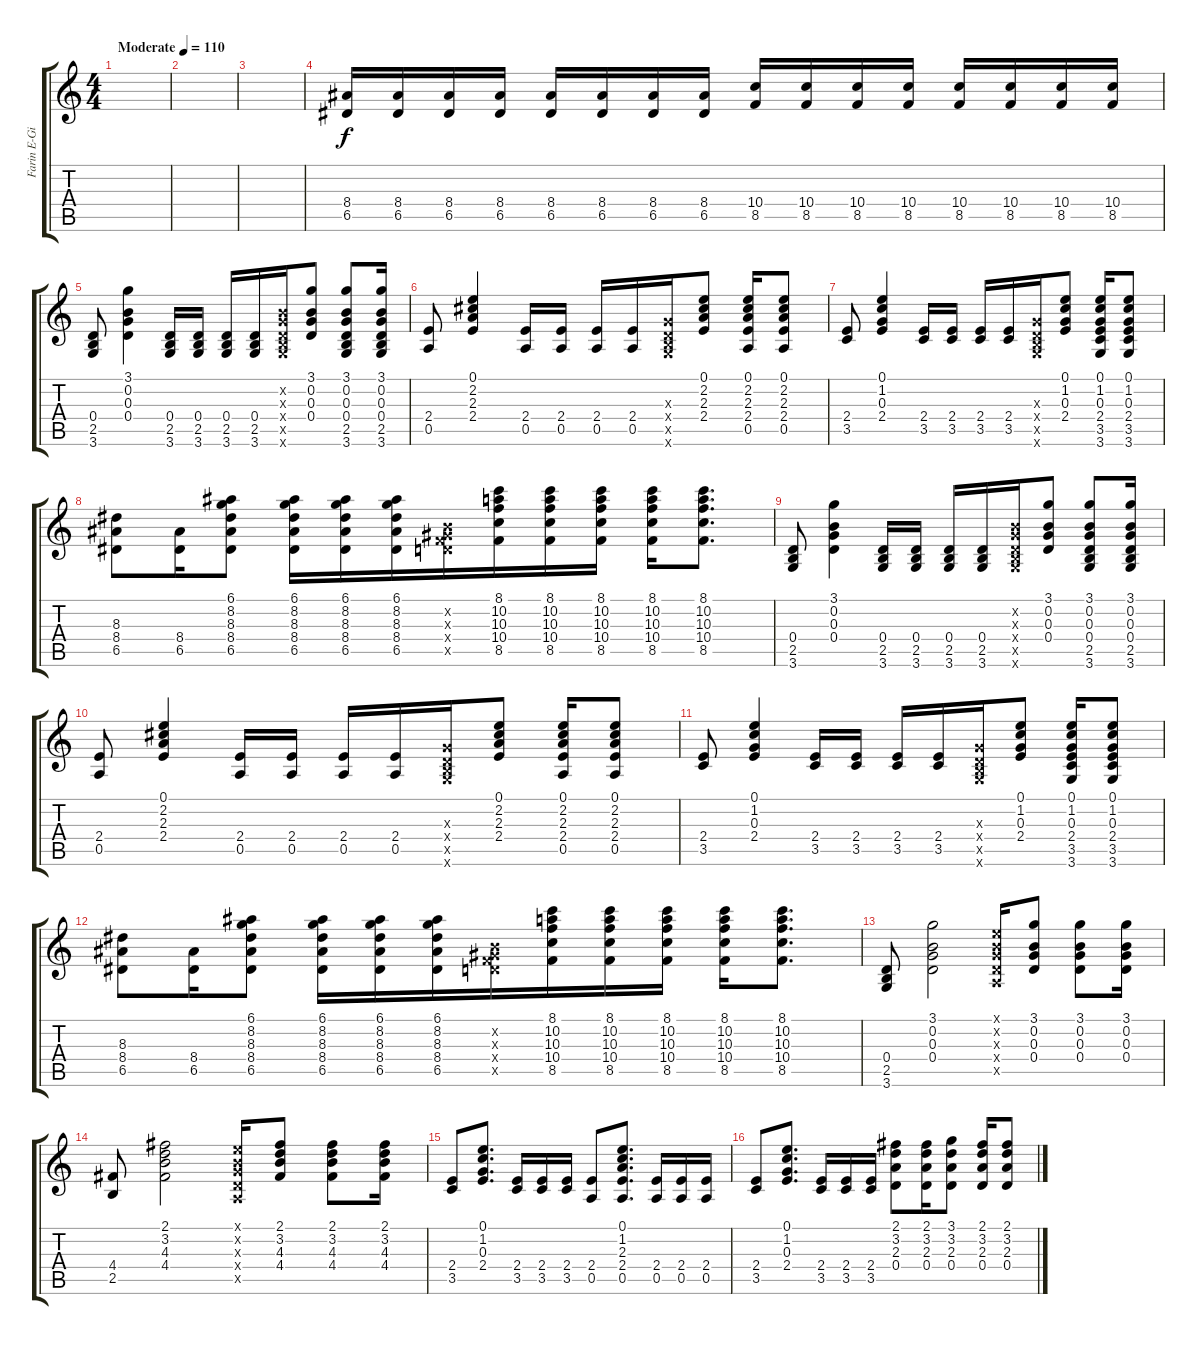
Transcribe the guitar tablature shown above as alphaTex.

\track ("Farin E-Gitarre" "Farin E-Gi") {instrument overdrivenguitar}
\staff {score tabs}
\tuning (E4 B3 G3 D3 A2 E2) {hide}
\ts (4 4)
\tempo (110 "Moderate")
\clef g2
\ks c
|
|
|
(8.4 6.5).16{volume 11} (8.4 6.5).16 (8.4 6.5).16 (8.4 6.5).16 (8.4 6.5).16 (8.4 6.5).16 (8.4 6.5).16 (8.4 6.5).16 (10.4 8.5).16 (10.4 8.5).16 (10.4 8.5).16 (10.4 8.5).16 (10.4 8.5).16 (10.4 8.5).16 (10.4 8.5).16 (10.4 8.5).16 |
(0.4 2.5 3.6).8 (3.1 0.2 0.3 0.4).4 (0.4 2.5 3.6).16 (0.4 2.5 3.6).16 (0.4 2.5 3.6).16 (0.4 2.5 3.6).16 (0.2{x} 0.3{x} 0.4{x} 2.5{x} 3.6{x}).16 (3.1 0.2 0.3 0.4).8 (3.1 0.2 0.3 0.4 2.5 3.6).8 (3.1 0.2 0.3 0.4 2.5 3.6).16 |
(2.4 0.5).8 (0.1 2.2 2.3 2.4).4 (2.4 0.5).16 (2.4 0.5).16 (2.4 0.5).16 (2.4 0.5).16 (0.3{x} 0.4{x} 2.5{x} 3.6{x}).16 (0.1 2.2 2.3 2.4).8 (0.1 2.2 2.3 2.4 0.5).16 (0.1 2.2 2.3 2.4 0.5).8 |
(2.4 3.5).8 (0.1 1.2 0.3 2.4).4 (2.4 3.5).16 (2.4 3.5).16 (2.4 3.5).16 (2.4 3.5).16 (0.3{x} 0.4{x} 2.5{x} 3.6{x}).16 (0.1 1.2 0.3 2.4).8 (0.1 1.2 0.3 2.4 3.5 3.6).16 (0.1 1.2 0.3 2.4 3.5 3.6).8 |
(8.3 8.4 6.5).8 (8.4 6.5).16 (6.1 8.2 8.3 8.4 6.5).8 (6.1 8.2 8.3 8.4 6.5).16 (6.1 8.2 8.3 8.4 6.5).16 (6.1 8.2 8.3 8.4 6.5).16{beam merge} (0.2{x} 1.3{x} 0.4{x} 8.5{x}).16 (8.1 10.2 10.3 10.4 8.5).16 (8.1 10.2 10.3 10.4 8.5).16 (8.1 10.2 10.3 10.4 8.5).16 (8.1 10.2 10.3 10.4 8.5).16 (8.1 10.2 10.3 10.4 8.5).8{d} |
(0.4 2.5 3.6).8 (3.1 0.2 0.3 0.4).4 (0.4 2.5 3.6).16 (0.4 2.5 3.6).16 (0.4 2.5 3.6).16 (0.4 2.5 3.6).16 (0.2{x} 0.3{x} 0.4{x} 2.5{x} 3.6{x}).16 (3.1 0.2 0.3 0.4).8 (3.1 0.2 0.3 0.4 2.5 3.6).8 (3.1 0.2 0.3 0.4 2.5 3.6).16 |
(2.4 0.5).8 (0.1 2.2 2.3 2.4).4 (2.4 0.5).16 (2.4 0.5).16 (2.4 0.5).16 (2.4 0.5).16 (0.3{x} 0.4{x} 2.5{x} 3.6{x}).16 (0.1 2.2 2.3 2.4).8 (0.1 2.2 2.3 2.4 0.5).16 (0.1 2.2 2.3 2.4 0.5).8 |
(2.4 3.5).8 (0.1 1.2 0.3 2.4).4 (2.4 3.5).16 (2.4 3.5).16 (2.4 3.5).16 (2.4 3.5).16 (0.3{x} 0.4{x} 2.5{x} 3.6{x}).16 (0.1 1.2 0.3 2.4).8 (0.1 1.2 0.3 2.4 3.5 3.6).16 (0.1 1.2 0.3 2.4 3.5 3.6).8 |
(8.3 8.4 6.5).8 (8.4 6.5).16 (6.1 8.2 8.3 8.4 6.5).8 (6.1 8.2 8.3 8.4 6.5).16 (6.1 8.2 8.3 8.4 6.5).16 (6.1 8.2 8.3 8.4 6.5).16{beam merge} (0.2{x} 1.3{x} 0.4{x} 8.5{x}).16 (8.1 10.2 10.3 10.4 8.5).16 (8.1 10.2 10.3 10.4 8.5).16 (8.1 10.2 10.3 10.4 8.5).16 (8.1 10.2 10.3 10.4 8.5).16 (8.1 10.2 10.3 10.4 8.5).8{d} |
(0.4 2.5 3.6).8 (3.1 0.2 0.3 0.4).2 (0.1{x} 0.2{x} 0.3{x} 0.4{x} 0.5{x}).16 (3.1 0.2 0.3 0.4).8 (3.1 0.2 0.3 0.4).8 (3.1 0.2 0.3 0.4).16 |
(4.4 2.5).8 (2.1 3.2 4.3 4.4).2 (0.1{x} 0.2{x} 0.3{x} 0.4{x} 0.5{x}).16 (2.1 3.2 4.3 4.4).8 (2.1 3.2 4.3 4.4).8 (2.1 3.2 4.3 4.4).16 |
(2.4 3.5).8 (0.1 1.2 0.3 2.4).8{d} (2.4 3.5).16 (2.4 3.5).16 (2.4 3.5).16 (2.4 0.5).8 (0.1 1.2 2.3 2.4 0.5).8{d} (2.4 0.5).16 (2.4 0.5).16 (2.4 0.5).16 |
(2.4 3.5).8 (0.1 1.2 0.3 2.4).8{d} (2.4 3.5).16 (2.4 3.5).16 (2.4 3.5).16 (2.1 3.2 2.3 0.4).8 (2.1 3.2 2.3 0.4).16 (3.1 3.2 2.3 0.4).8 (2.1 3.2 2.3 0.4).16 (2.1 3.2 2.3 0.4).8
